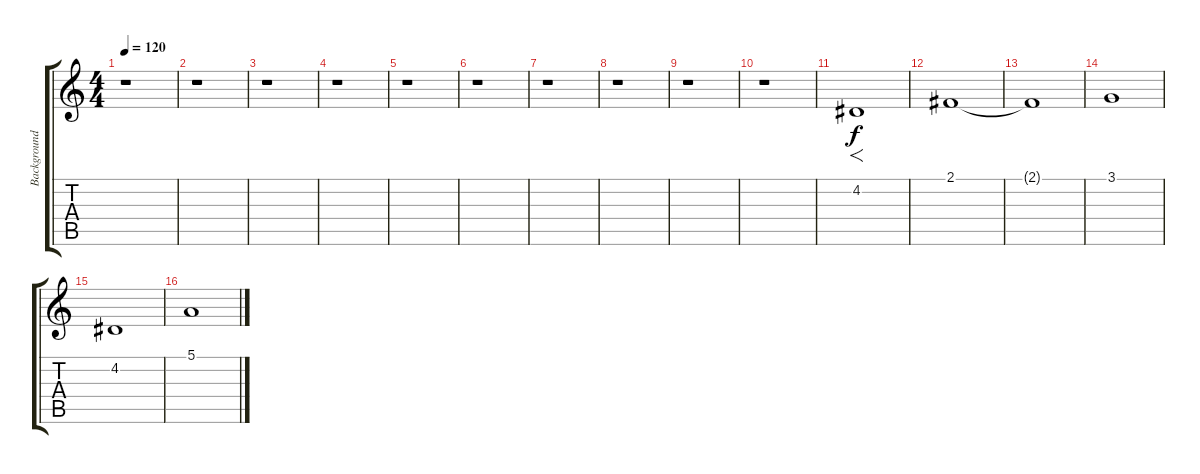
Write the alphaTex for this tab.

\track ("Background" "Background") {instrument choiraahs}
\staff {score tabs}
\tuning (E4 B3 G3 D3 A2 E2) {hide}
\ts (4 4)
\tempo 120
\clef g2
\ks c
r.1{dy f} |
r.1 |
r.1 |
r.1 |
r.1 |
r.1 |
r.1 |
r.1 |
r.1 |
r.1 |
4.2.1{f} |
2.1.1 |
2.1{t}.1 |
3.1.1 |
4.2.1 |
5.1.1
